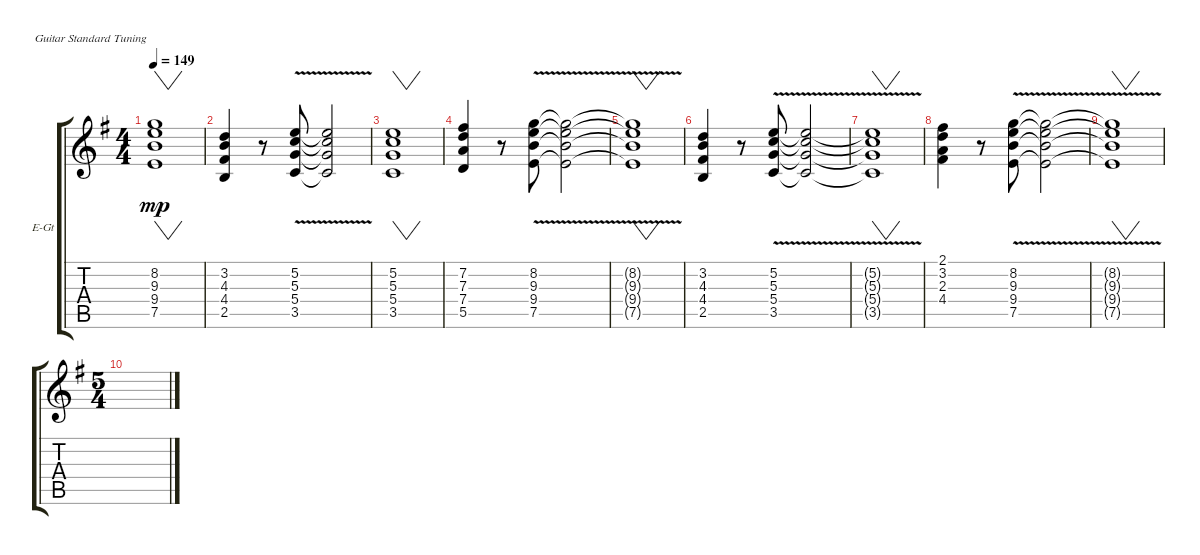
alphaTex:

\defaultSystemsLayout 4
\bracketExtendMode groupsimilarinstruments
\firstSystemTrackNameOrientation horizontal
\otherSystemsTrackNameOrientation horizontal
\track ("Rhythm Guitar" "E-Gt") {instrument distortionguitar}
\staff {score tabs}
\tuning (E4 B3 G3 D3 A2 E2)
\ts (4 4)
\tempo 149
\clef g2
\ks eminor
(7.5{t} 9.4{t} 9.3{t} 8.2{t}).1{vw dy mp} |
(4.4 2.5 4.3 3.2).4 r.8 (5.4{v} 3.5{v} 5.3{v} 5.2{v}).8 (3.5{v t} 5.4{v t} 5.3{v t} 5.2{v t}).2 |
(3.5 5.4 5.3 5.2).1{vw} |
(7.4 5.5 7.3 7.2).4 r.8 (9.4{v} 7.5{v} 9.3{v} 8.2{v}).8 (7.5{v t} 9.4{v t} 9.3{v t} 8.2{v t}).2 |
(7.5{t} 9.4{t} 9.3{t} 8.2{t}).1{vw} |
(4.4 2.5 4.3 3.2).4 r.8 (5.4{v} 3.5{v} 5.3{v} 5.2{v}).8 (3.5{v t} 5.4{v t} 5.3{v t} 5.2{v t}).2 |
(3.5{t} 5.4{t} 5.3{t} 5.2{t}).1{vw} |
(4.4 2.3 3.2 2.1).4 r.8 (9.4{v} 7.5{v} 9.3{v} 8.2{v}).8 (7.5{v t} 9.4{v t} 9.3{v t} 8.2{v t}).2 |
(7.5{t} 9.4{t} 9.3{t} 8.2{t}).1{vw} |
\ts (5 4)
